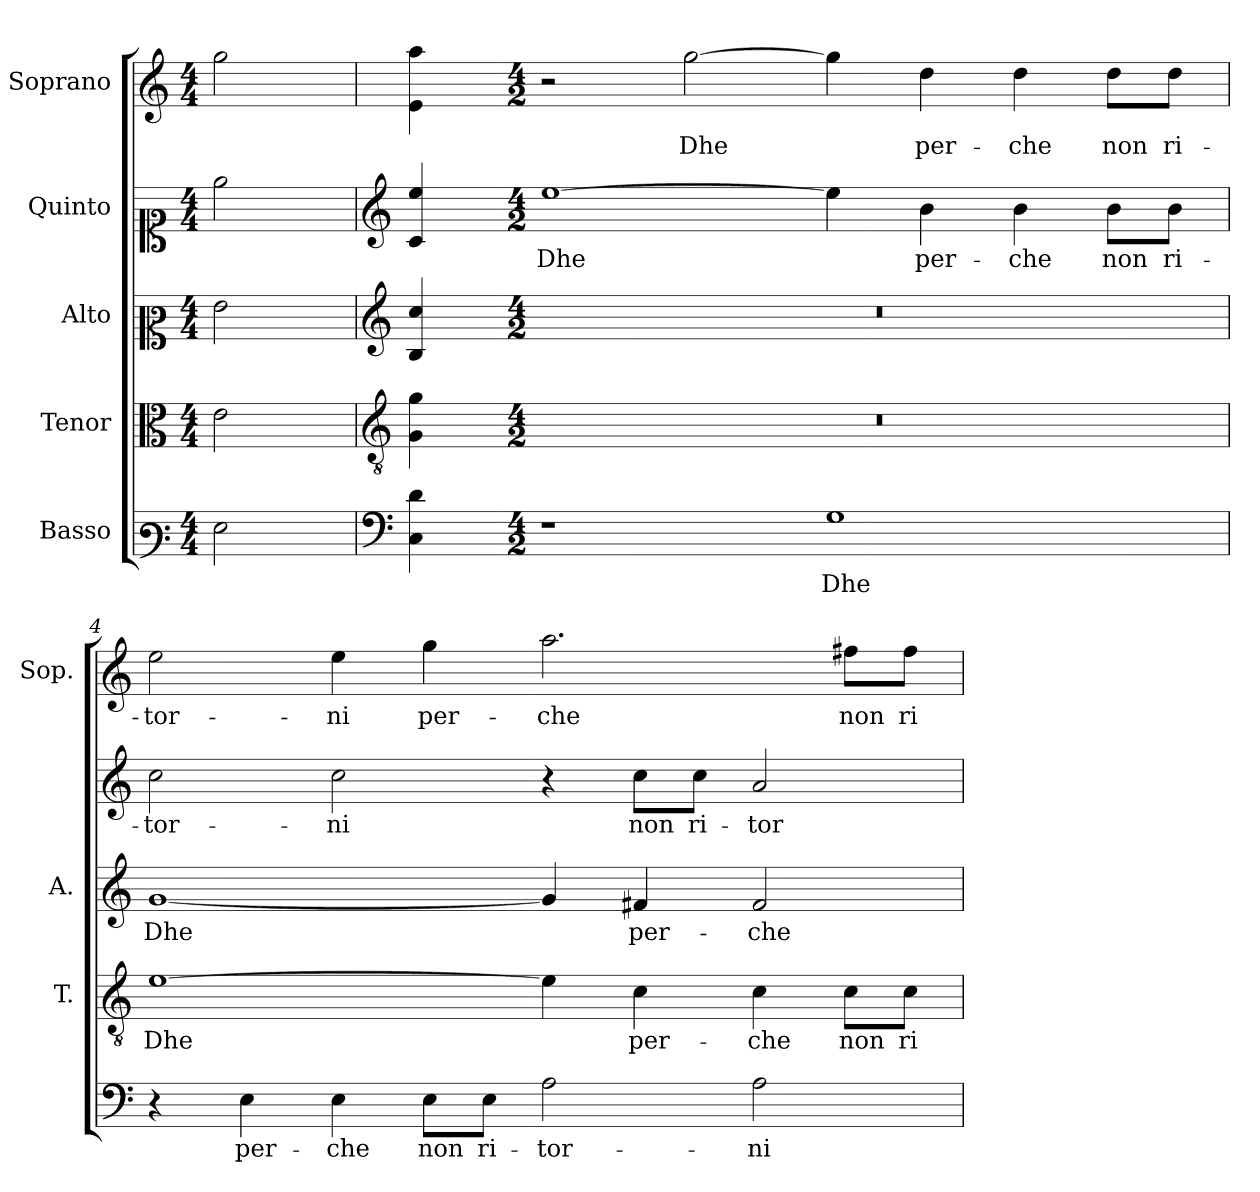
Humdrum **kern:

**kern	**text	**kern	**text	**kern	**text	**kern	**text	**kern	**text
*part5	*part5	*part4	*part4	*part3	*part3	*part2	*part2	*part1	*part1
*staff5	*staff5	*staff4	*staff4	*staff3	*staff3	*staff2	*staff2	*staff1	*staff1
*I"Basso	*	*I"Tenor	*	*I"Alto	*	*I"Quinto	*	*I"Soprano	*
*	*	*I'T.	*	*I'A.	*	*	*	*I'Sop.	*
!!LO:PB:g=z
*clefF3	*	*clefC3	*	*clefC2	*	*clefC1	*	*clefG2	*
*	*	*ITrd7c12	*	*	*	*	*	*	*
*k[]	*	*k[]	*	*k[]	*	*k[]	*	*k[]	*
*C:	*	*C:	*	*C:	*	*C:	*	*C:	*
*M4/4	*	*M4/4	*	*M4/4	*	*M4/4	*	*M4/4	*
=1	=1	=1	=1	=1	=1	=1	=1	=1	=1
!LO:N:head=open	!	!LO:N:head=open	!	!LO:N:head=open	!	!LO:N:head=open	!	!LO:N:head=open	!
2Gi\	.	2Ei\	.	2gi\	.	2eei\	.	2ggi\	.
=2	=2	=2	=2	=2	=2	=2	=2	=2	=2
*clefF4	*	*clefGv2	*	*clefG2	*	*clefG2	*	*	*
4Ci\ 4di	.	4GGi\ 4Gi	.	4Bi/ 4cci	.	4ci/ 4eei	.	4ei\ 4aai	.
=3-	=3-	=3-	=3-	=3-	=3-	=3-	=3-	=3-	=3-
*M4/2	*	*M4/2	*	*M4/2	*	*M4/2	*	*M4/2	*
!	!	!LO:N:vis=1	!	!LO:N:vis=1	!	!	!	!	!
!	!	!	!	!	!	!	!LO:LY:b:color=#000000	!	!
1r	.	0r	.	0r	.	[>1eei	Dhe	2r	.
!	!	!	!	!	!	!	!	!	!LO:LY:b:color=#000000
.	.	.	.	.	.	.	.	[>2ggi\	Dhe
!	!LO:LY:b:color=#000000	!	!	!	!	!	!	!	!
1Gi	Dhe	.	.	.	.	4eei\]	.	4ggi\]	.
!	!	!	!	!	!	!	!LO:LY:b:color=#000000	!	!
!	!	!	!	!	!	!	!	!	!LO:LY:b:color=#000000
.	.	.	.	.	.	4bi\	per-	4ddi\	per-
!	!	!	!	!	!	!	!LO:LY:b:color=#000000	!	!
!	!	!	!	!	!	!	!	!	!LO:LY:b:color=#000000
.	.	.	.	.	.	4bi\	-che	4ddi\	-che
!	!	!	!	!	!	!	!LO:LY:b:color=#000000	!	!
!	!	!	!	!	!	!	!	!	!LO:LY:b:color=#000000
.	.	.	.	.	.	8bi\L	non	8ddi\L	non
!	!	!	!	!	!	!	!LO:LY:b:color=#000000	!	!
!	!	!	!	!	!	!	!	!	!LO:LY:b:color=#000000
.	.	.	.	.	.	8bi\J	ri-	8ddi\J	ri-
=4	=4	=4	=4	=4	=4	=4	=4	=4	=4
!	!	!	!LO:LY:b:color=#000000	!	!	!	!	!	!
!	!	!	!	!	!LO:LY:b:color=#000000	!	!	!	!
!	!	!	!	!	!	!	!LO:LY:b:color=#000000	!	!
!	!	!	!	!	!	!	!	!	!LO:LY:b:color=#000000
4r	.	[>1Ei	Dhe	[<1gi	Dhe	2cci\	-tor-	2eei\	-tor-
!	!LO:LY:b:color=#000000	!	!	!	!	!	!	!	!
4Ei\	per-	.	.	.	.	.	.	.	.
!	!LO:LY:b:color=#000000	!	!	!	!	!	!	!	!
!	!	!	!	!	!	!	!LO:LY:b:color=#000000	!	!
!	!	!	!	!	!	!	!	!	!LO:LY:b:color=#000000
4Ei\	-che	.	.	.	.	2cci\	-ni	4eei\	-ni
!	!LO:LY:b:color=#000000	!	!	!	!	!	!	!	!
!	!	!	!	!	!	!	!	!	!LO:LY:b:color=#000000
8Ei\L	non	.	.	.	.	.	.	4ggi\	per-
!	!LO:LY:b:color=#000000	!	!	!	!	!	!	!	!
8Ei\J	ri-	.	.	.	.	.	.	.	.
!	!LO:LY:b:color=#000000	!	!	!	!	!	!	!	!
!	!	!	!	!	!	!	!	!	!LO:LY:b:color=#000000
2Ai\	-tor-	4Ei\]	.	4gi/]	.	4r	.	2.aai\	-che
!	!	!	!LO:LY:b:color=#000000	!	!	!	!	!	!
!	!	!	!	!	!LO:LY:b:color=#000000	!	!	!	!
!	!	!	!	!	!	!	!LO:LY:b:color=#000000	!	!
.	.	4Ci\	per-	4f#Xi/	per-	8cci\L	non	.	.
!	!	!	!	!	!	!	!LO:LY:b:color=#000000	!	!
.	.	.	.	.	.	8cci\J	ri-	.	.
!	!LO:LY:b:color=#000000	!	!	!	!	!	!	!	!
!	!	!	!LO:LY:b:color=#000000	!	!	!	!	!	!
!	!	!	!	!	!LO:LY:b:color=#000000	!	!	!	!
!	!	!	!	!	!	!	!LO:LY:b:color=#000000	!	!
2Ai\	-ni	4Ci\	-che	2f#i/	-che	2ai/	-tor-	.	.
!	!	!	!LO:LY:b:color=#000000	!	!	!	!	!	!
!	!	!	!	!	!	!	!	!	!LO:LY:b:color=#000000
.	.	8Ci\L	non	.	.	.	.	8ff#Xi\L	non
!	!	!	!LO:LY:b:color=#000000	!	!	!	!	!	!
!	!	!	!	!	!	!	!	!	!LO:LY:b:color=#000000
.	.	8Ci\J	ri-	.	.	.	.	8ff#i\J	ri-
=	=	=	=	=	=	=	=	=	=
*-	*-	*-	*-	*-	*-	*-	*-	*-	*-
